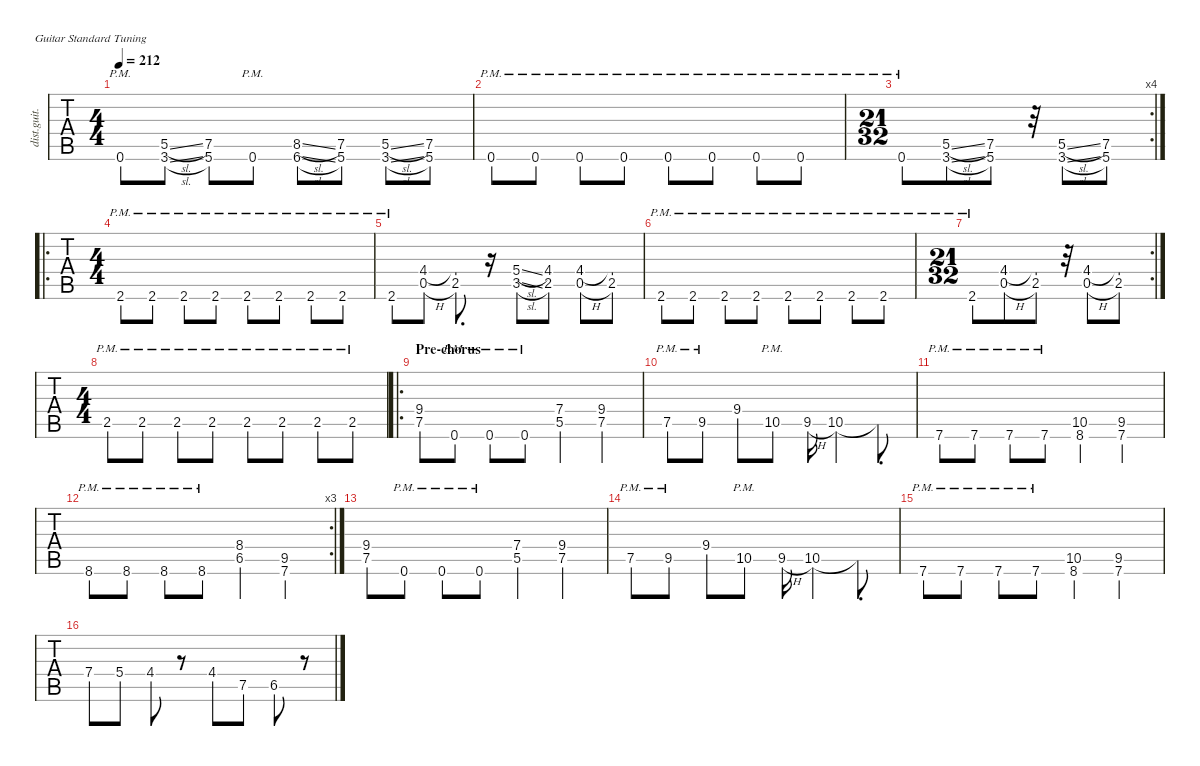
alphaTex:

\defaultSystemsLayout 4
\hideDynamics
\bracketExtendMode nobrackets
\track ("Rhythm Guitar (James)" "dist.guit.") {defaultSystemsLayout 4 multiBarRest instrument distortionguitar}
\staff {tabs}
\tuning (E4 B3 G3 D3 A2 E2)
\ts (4 4)
\tempo 212
\clef g2
\ks c
0.6{pm}.8{dy mf} (3.6{sl} 5.5{sl}).8 (7.5 5.6).8 0.6{pm}.8 (6.6{sl acc #} 8.5{sl}).8 (7.5 5.6).8 (3.6{sl} 5.5{sl}).8 (7.5 5.6).8 |
0.6{pm}.8 0.6{pm}.8 0.6{pm}.8 0.6{pm}.8 0.6{pm}.8 0.6{pm}.8 0.6{pm}.8 0.6{pm}.8 |
\rc 4
\ts (21 32)
\beaming (8 3 2)
0.6{pm}.8 (3.6{sl} 5.5{sl}).8 (7.5 5.6).8 r.32 (3.6{sl} 5.5{sl}).8 (7.5 5.6).8 |
\ro
\ts (4 4)
\beaming (8 2 2 2 2)
2.6{pm acc #}.8 2.6{pm acc #}.8 2.6{pm acc #}.8 2.6{pm acc #}.8 2.6{pm acc #}.8 2.6{pm acc #}.8 2.6{pm acc #}.8 2.6{pm acc #}.8 |
2.6{pm acc #}.8 (4.4{acc #} 0.5{h}).8 (2.5 4.4{t acc #}).8{d} r.16 (3.5{sl} 5.4{sl}).8 (2.5 4.4{acc #}).8 (0.5{h} 4.4{acc #}).8 (2.5 4.4{t acc #}).8 |
2.6{pm acc #}.8 2.6{pm acc #}.8 2.6{pm acc #}.8 2.6{pm acc #}.8 2.6{pm acc #}.8 2.6{pm acc #}.8 2.6{pm acc #}.8 2.6{pm acc #}.8 |
\rc 2
\ts (21 32)
\beaming (8 3 2)
2.6{pm acc #}.8 (4.4{acc #} 0.5{h}).8 (2.5 4.4{t acc #}).8 r.32 (4.4{acc #} 0.5{h}).8 (2.5 4.4{t acc #}).8 |
\ts (4 4)
\beaming (8 2 2 2 2)
2.5{pm}.8 2.5{pm}.8 2.5{pm}.8 2.5{pm}.8 2.5{pm}.8 2.5{pm}.8 2.5{pm}.8 2.5{pm}.8 |
\ro
\section ("" "Pre-chorus")
(7.5 9.4).8 0.6{pm}.8 0.6{pm}.8 0.6{pm}.8 (5.5 7.4).4 (7.5 9.4).4 |
7.5{pm}.8 9.5{pm acc #}.8 9.4.8 10.5{pm}.8 9.5{h acc #}.16 10.5.4 10.5{t}.8{d} |
7.6{pm}.8 7.6{pm}.8 7.6{pm}.8 7.6{pm}.8 (8.6 10.5).4 (7.6 9.5{acc #}).4 |
\rc 3
8.6{pm}.8 8.6{pm}.8 8.6{pm}.8 8.6{pm}.8 (6.5{acc #} 8.4{acc #}).4 (7.6 9.5{acc #}).4 |
(7.5 9.4).8 0.6{pm}.8 0.6{pm}.8 0.6{pm}.8 (5.5 7.4).4 (7.5 9.4).4 |
7.5{pm}.8 9.5{pm acc #}.8 9.4.8 10.5{pm}.8 9.5{h acc #}.16 10.5.4 10.5{t}.8{d} |
7.6{pm}.8 7.6{pm}.8 7.6{pm}.8 7.6{pm}.8 (8.6 10.5).4 (7.6 9.5{acc #}).4 |
7.4.8 5.4.8 4.4{acc #}.8 r.8 4.4{acc #}.8 7.5.8 6.5{acc #}.8 r.8
